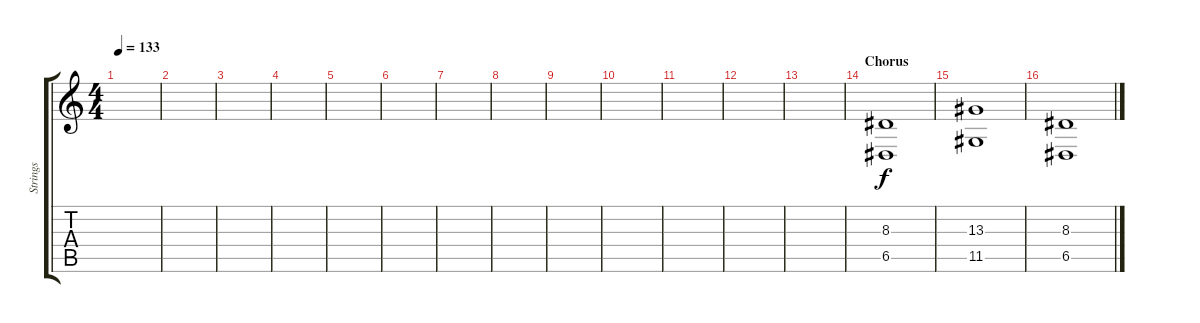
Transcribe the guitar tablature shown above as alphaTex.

\track ("Strings" "Strings") {instrument choiraahs}
\staff {score tabs}
\tuning (E4 B3 G3 D3 A2 E2) {hide}
\ts (4 4)
\tempo 133
\clef g2
\ks c
|
|
|
|
|
|
|
|
|
|
|
|
|
\section ("" "Chorus")
(8.3 6.5).1 |
(13.3 11.5).1 |
(8.3 6.5).1
